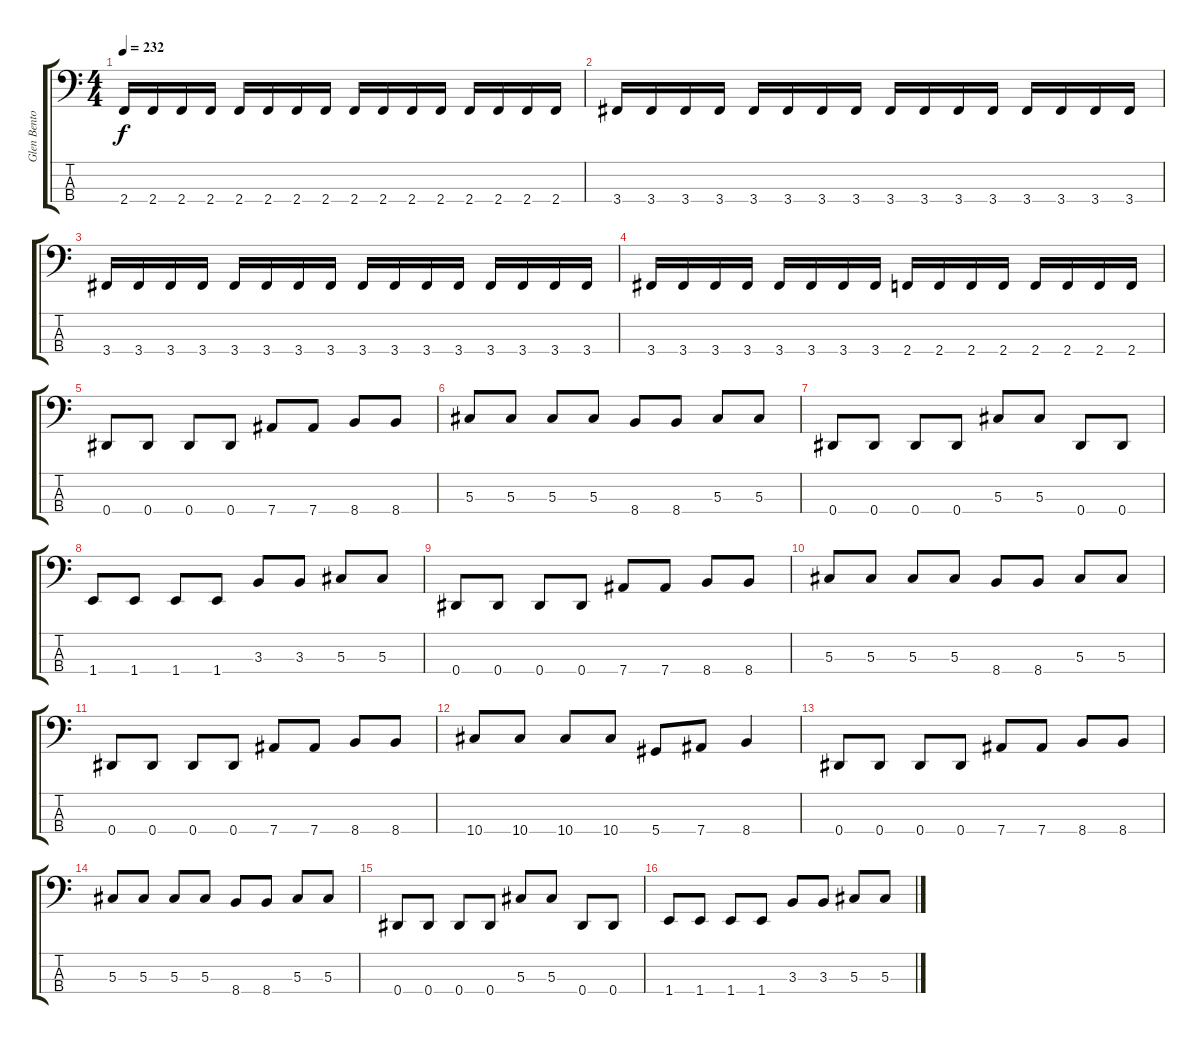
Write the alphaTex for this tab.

\track ("Glen Benton" "Glen Bento") {instrument electricbasspick}
\staff {score tabs}
\tuning (Gb2 Db2 Ab1 Eb1) {hide}
\ts (4 4)
\tempo 232
\clef f4
\ks c
2.4.16{dy f} 2.4.16 2.4.16 2.4.16 2.4.16 2.4.16 2.4.16 2.4.16 2.4.16 2.4.16 2.4.16 2.4.16 2.4.16 2.4.16 2.4.16 2.4.16 |
3.4.16 3.4.16 3.4.16 3.4.16 3.4.16 3.4.16 3.4.16 3.4.16 3.4.16 3.4.16 3.4.16 3.4.16 3.4.16 3.4.16 3.4.16 3.4.16 |
3.4.16 3.4.16 3.4.16 3.4.16 3.4.16 3.4.16 3.4.16 3.4.16 3.4.16 3.4.16 3.4.16 3.4.16 3.4.16 3.4.16 3.4.16 3.4.16 |
3.4.16 3.4.16 3.4.16 3.4.16 3.4.16 3.4.16 3.4.16 3.4.16 2.4.16 2.4.16 2.4.16 2.4.16 2.4.16 2.4.16 2.4.16 2.4.16 |
0.4.8 0.4.8 0.4.8 0.4.8 7.4.8 7.4.8 8.4.8 8.4.8 |
5.3.8 5.3.8 5.3.8 5.3.8 8.4.8 8.4.8 5.3.8 5.3.8 |
0.4.8 0.4.8 0.4.8 0.4.8 5.3.8 5.3.8 0.4.8 0.4.8 |
1.4.8 1.4.8 1.4.8 1.4.8 3.3.8 3.3.8 5.3.8 5.3.8 |
0.4.8 0.4.8 0.4.8 0.4.8 7.4.8 7.4.8 8.4.8 8.4.8 |
5.3.8 5.3.8 5.3.8 5.3.8 8.4.8 8.4.8 5.3.8 5.3.8 |
0.4.8 0.4.8 0.4.8 0.4.8 7.4.8 7.4.8 8.4.8 8.4.8 |
10.4.8 10.4.8 10.4.8 10.4.8 5.4.8 7.4.8 8.4.4 |
0.4.8 0.4.8 0.4.8 0.4.8 7.4.8 7.4.8 8.4.8 8.4.8 |
5.3.8 5.3.8 5.3.8 5.3.8 8.4.8 8.4.8 5.3.8 5.3.8 |
0.4.8 0.4.8 0.4.8 0.4.8 5.3.8 5.3.8 0.4.8 0.4.8 |
1.4.8 1.4.8 1.4.8 1.4.8 3.3.8 3.3.8 5.3.8 5.3.8
